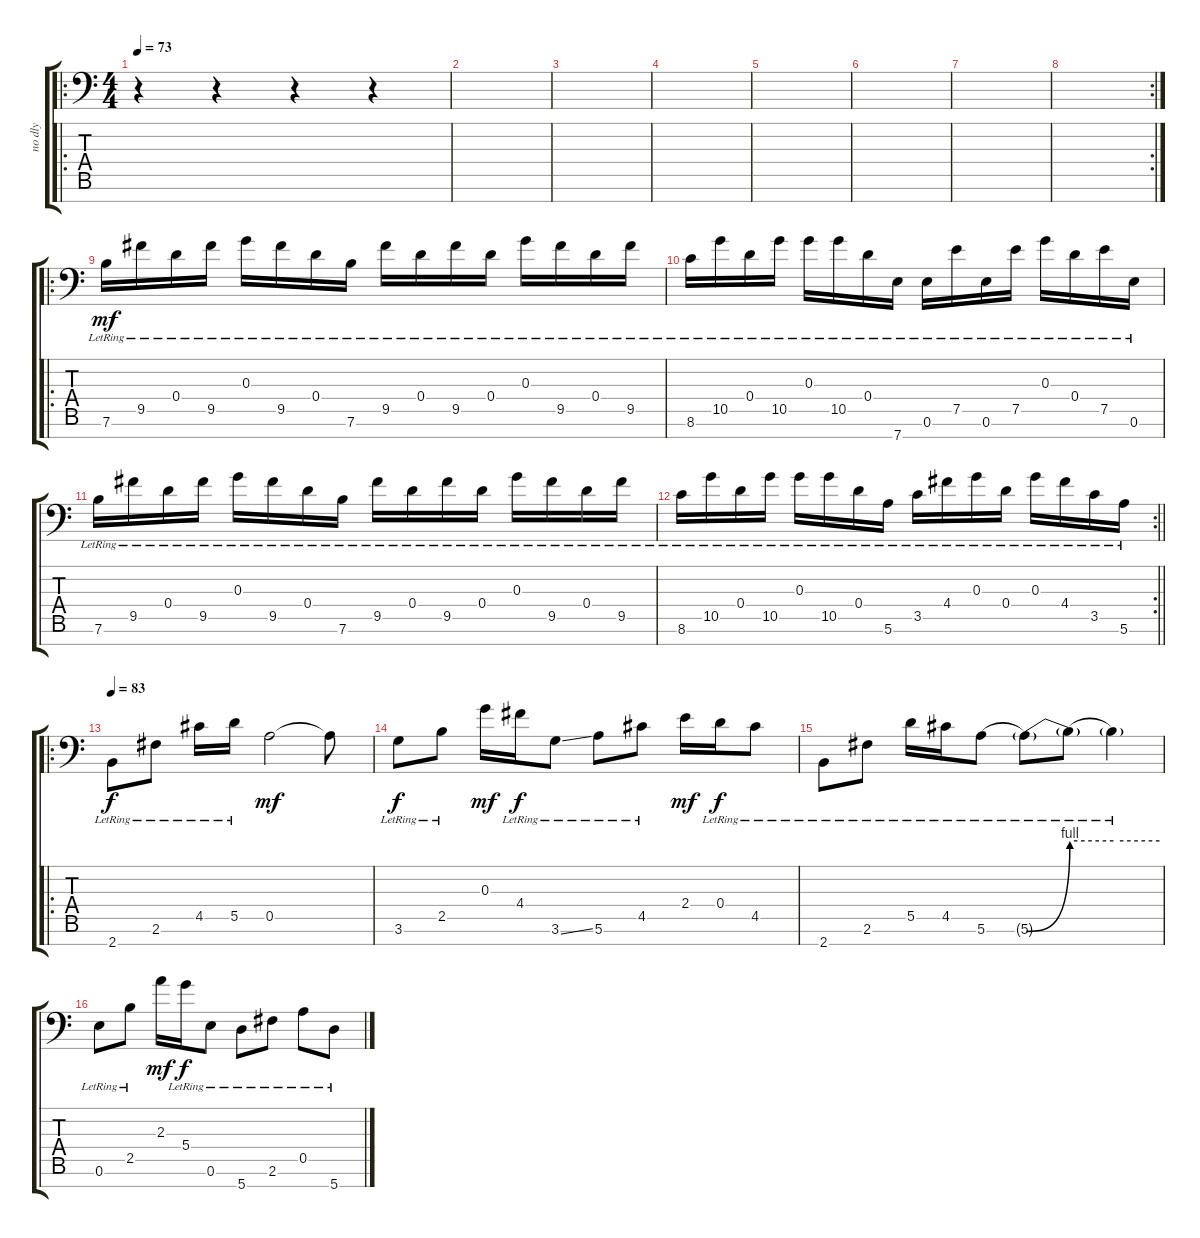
\track ("no dly" "no dly") {instrument electricbassfinger}
\staff {score tabs}
\tuning (E4 B3 G3 D3 A2 E2 A1) {hide}
\ro
\ts (4 4)
\section ("" "")
\tempo 73
\clef f4
\ks c
r.4{dy mf instrument electricbassfinger} r.4 r.4 r.4 |
|
|
|
|
|
|
\rc 2
|
\ro
7.6{lr}.16 9.5{lr}.16 0.4{lr}.16 9.5{lr}.16 0.3{lr}.16 9.5{lr}.16 0.4{lr}.16 7.6{lr}.16 9.5{lr}.16 0.4{lr}.16 9.5{lr}.16 0.4{lr}.16 0.3{lr}.16 9.5{lr}.16 0.4{lr}.16 9.5{lr}.16 |
8.6{lr}.16 10.5{lr}.16 0.4{lr}.16 10.5{lr}.16 0.3{lr}.16 10.5{lr}.16 0.4{lr}.16 7.7{lr}.16 0.6{lr}.16 7.5{lr}.16 0.6{lr}.16 7.5{lr}.16 0.3{lr}.16 0.4{lr}.16 7.5{lr}.16 0.6{lr}.16 |
7.6{lr}.16 9.5{lr}.16 0.4{lr}.16 9.5{lr}.16 0.3{lr}.16 9.5{lr}.16 0.4{lr}.16 7.6{lr}.16 9.5{lr}.16 0.4{lr}.16 9.5{lr}.16 0.4{lr}.16 0.3{lr}.16 9.5{lr}.16 0.4{lr}.16 9.5{lr}.16 |
\rc 2
\barLineRight lightlight
8.6{lr}.16 10.5{lr}.16 0.4{lr}.16 10.5{lr}.16 0.3{lr}.16 10.5{lr}.16 0.4{lr}.16 5.6{lr}.16 3.5{lr}.16 4.4{lr}.16 0.3{lr}.16 0.4{lr}.16 0.3{lr}.16 4.4{lr}.16 3.5{lr}.16 5.6{lr}.16 |
\ro
\section ("" "")
\tempo 83
2.7{lr}.8{dy f} 2.6{lr}.8 4.5{lr}.16 5.5{lr}.16 0.5.2{dy mf} 0.5{t}.8 |
3.6{lr}.8{dy f} 2.5{lr}.8 0.3.16{dy mf} 4.4{lr}.16{dy f} 3.6{ss lr}.8 5.6{lr}.8 4.5{lr}.8 2.4.16{dy mf} 0.4{lr}.16{dy f} 4.5{lr}.8 |
2.7{lr}.8 2.6{lr}.8 5.5{lr}.16 4.5{lr}.16 5.6{be (hold 0 0 60 0) lr}.8 5.6{be (bend 0 0 60 4) lr t}.8 5.6{be (hold 0 4 60 4) lr t}.8 5.6{be (hold 0 4 60 4) lr t}.4 |
0.6{lr}.8 2.5{lr}.8 2.3.16{dy mf} 5.4{lr}.16{dy f} 0.6{lr}.8 5.7{lr}.8 2.6{lr}.8 0.5{lr}.8 5.7{lr}.8
